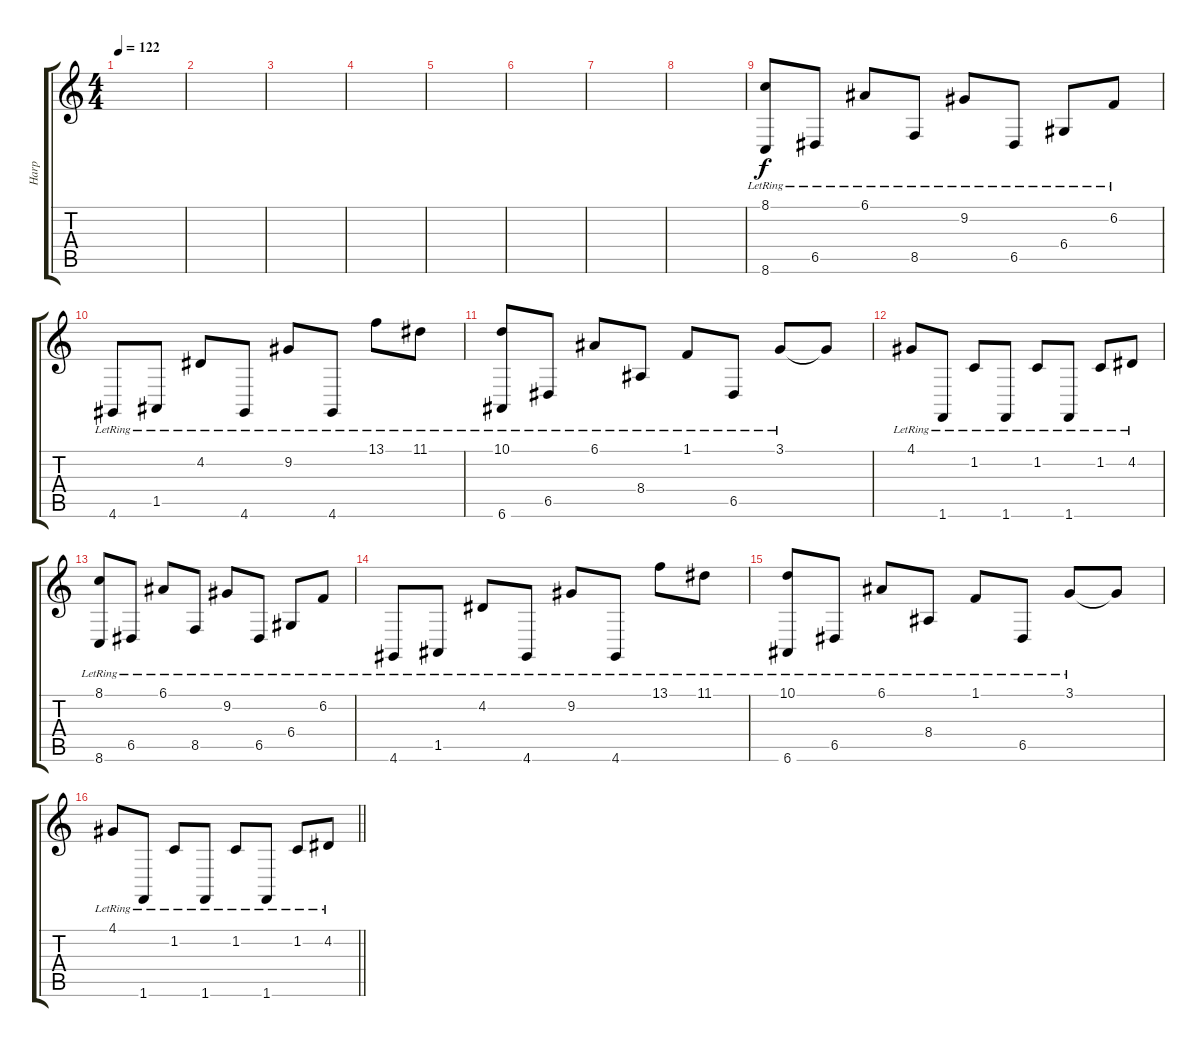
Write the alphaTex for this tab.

\track ("Harp" "Harp") {instrument orchestralharp}
\staff {score tabs}
\tuning (E4 B3 G3 D3 A2 E2) {hide}
\ts (4 4)
\tempo 122
\clef g2
\ks c
|
|
|
|
|
|
|
|
(8.1{lr} 8.6{lr}).8 6.5{lr}.8 6.1{lr}.8 8.5{lr}.8 9.2{lr}.8 6.5{lr}.8 6.4{lr}.8 6.2{lr}.8 |
4.6{lr}.8 1.5{lr}.8 4.2{lr}.8 4.6{lr}.8 9.2{lr}.8 4.6{lr}.8 13.1{lr}.8 11.1{lr}.8 |
(10.1{lr} 6.6{lr}).8 6.5{lr}.8 6.1{lr}.8 8.4{lr}.8 1.1{lr}.8 6.5{lr}.8 3.1{lr}.8 3.1{t}.8 |
4.1{lr}.8 1.6{lr}.8 1.2{lr}.8 1.6{lr}.8 1.2{lr}.8 1.6{lr}.8 1.2{lr}.8 4.2{lr}.8 |
(8.1{lr} 8.6{lr}).8 6.5{lr}.8 6.1{lr}.8 8.5{lr}.8 9.2{lr}.8 6.5{lr}.8 6.4{lr}.8 6.2{lr}.8 |
4.6{lr}.8 1.5{lr}.8 4.2{lr}.8 4.6{lr}.8 9.2{lr}.8 4.6{lr}.8 13.1{lr}.8 11.1{lr}.8 |
(10.1{lr} 6.6{lr}).8 6.5{lr}.8 6.1{lr}.8 8.4{lr}.8 1.1{lr}.8 6.5{lr}.8 3.1{lr}.8 3.1{t}.8 |
\barLineRight lightlight
4.1{lr}.8 1.6{lr}.8 1.2{lr}.8 1.6{lr}.8 1.2{lr}.8 1.6{lr}.8 1.2{lr}.8 4.2{lr}.8
